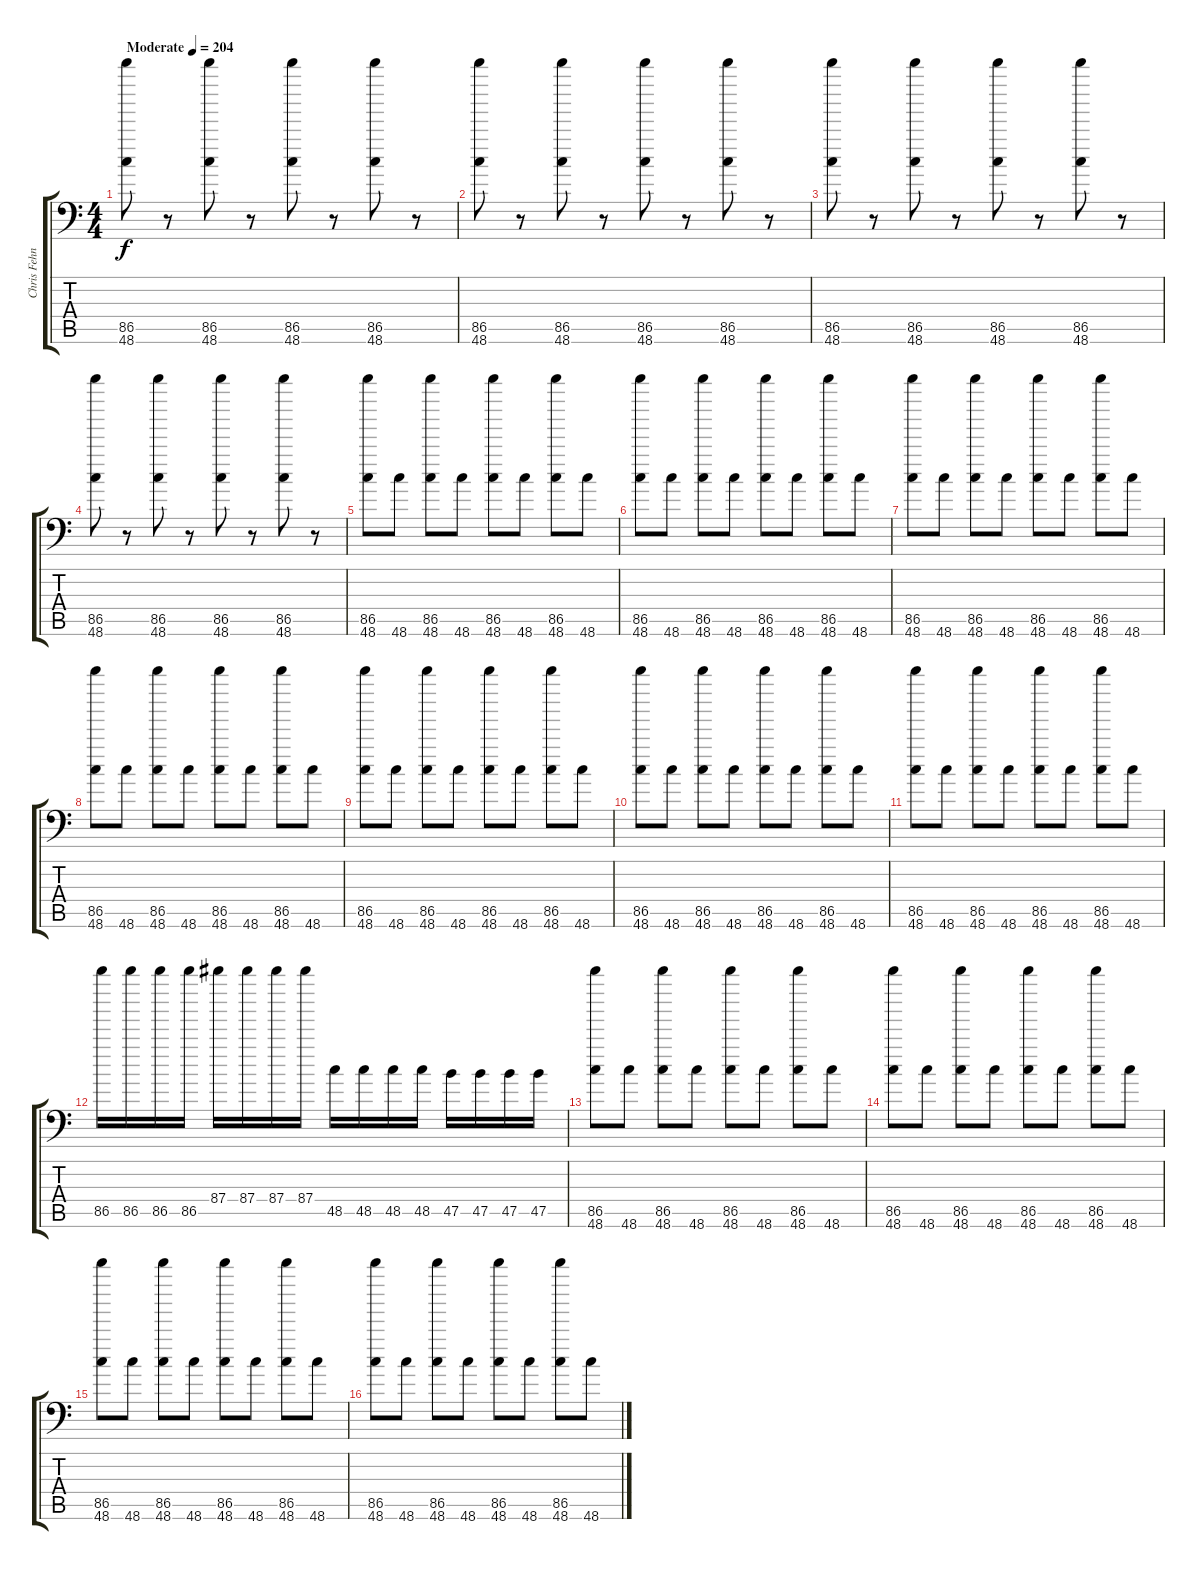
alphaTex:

\track ("Chris Fehn" "Chris Fehn") {instrument acousticgrandpiano}
\staff {score tabs}
\tuning (C-1 C-1 C-1 C-1 C-1 C-1) {hide}
\ts (4 4)
\tempo (204 "Moderate")
\clef f4
\ks c
(86.5 48.6).8{dy f instrument acousticgrandpiano} r.8 (86.5 48.6).8 r.8 (86.5 48.6).8 r.8 (86.5 48.6).8 r.8 |
(86.5 48.6).8 r.8 (86.5 48.6).8 r.8 (86.5 48.6).8 r.8 (86.5 48.6).8 r.8 |
(86.5 48.6).8 r.8 (86.5 48.6).8 r.8 (86.5 48.6).8 r.8 (86.5 48.6).8 r.8 |
(86.5 48.6).8 r.8 (86.5 48.6).8 r.8 (86.5 48.6).8 r.8 (86.5 48.6).8 r.8 |
(86.5 48.6).8 48.6.8 (86.5 48.6).8 48.6.8 (86.5 48.6).8 48.6.8 (86.5 48.6).8 48.6.8 |
(86.5 48.6).8 48.6.8 (86.5 48.6).8 48.6.8 (86.5 48.6).8 48.6.8 (86.5 48.6).8 48.6.8 |
(86.5 48.6).8 48.6.8 (86.5 48.6).8 48.6.8 (86.5 48.6).8 48.6.8 (86.5 48.6).8 48.6.8 |
(86.5 48.6).8 48.6.8 (86.5 48.6).8 48.6.8 (86.5 48.6).8 48.6.8 (86.5 48.6).8 48.6.8 |
(86.5 48.6).8 48.6.8 (86.5 48.6).8 48.6.8 (86.5 48.6).8 48.6.8 (86.5 48.6).8 48.6.8 |
(86.5 48.6).8 48.6.8 (86.5 48.6).8 48.6.8 (86.5 48.6).8 48.6.8 (86.5 48.6).8 48.6.8 |
(86.5 48.6).8 48.6.8 (86.5 48.6).8 48.6.8 (86.5 48.6).8 48.6.8 (86.5 48.6).8 48.6.8 |
86.5.16 86.5.16 86.5.16 86.5.16 87.4.16 87.4.16 87.4.16 87.4.16 48.5.16 48.5.16 48.5.16 48.5.16 47.5.16 47.5.16 47.5.16 47.5.16 |
(86.5 48.6).8 48.6.8 (86.5 48.6).8 48.6.8 (86.5 48.6).8 48.6.8 (86.5 48.6).8 48.6.8 |
(86.5 48.6).8 48.6.8 (86.5 48.6).8 48.6.8 (86.5 48.6).8 48.6.8 (86.5 48.6).8 48.6.8 |
(86.5 48.6).8 48.6.8 (86.5 48.6).8 48.6.8 (86.5 48.6).8 48.6.8 (86.5 48.6).8 48.6.8 |
(86.5 48.6).8 48.6.8 (86.5 48.6).8 48.6.8 (86.5 48.6).8 48.6.8 (86.5 48.6).8 48.6.8
